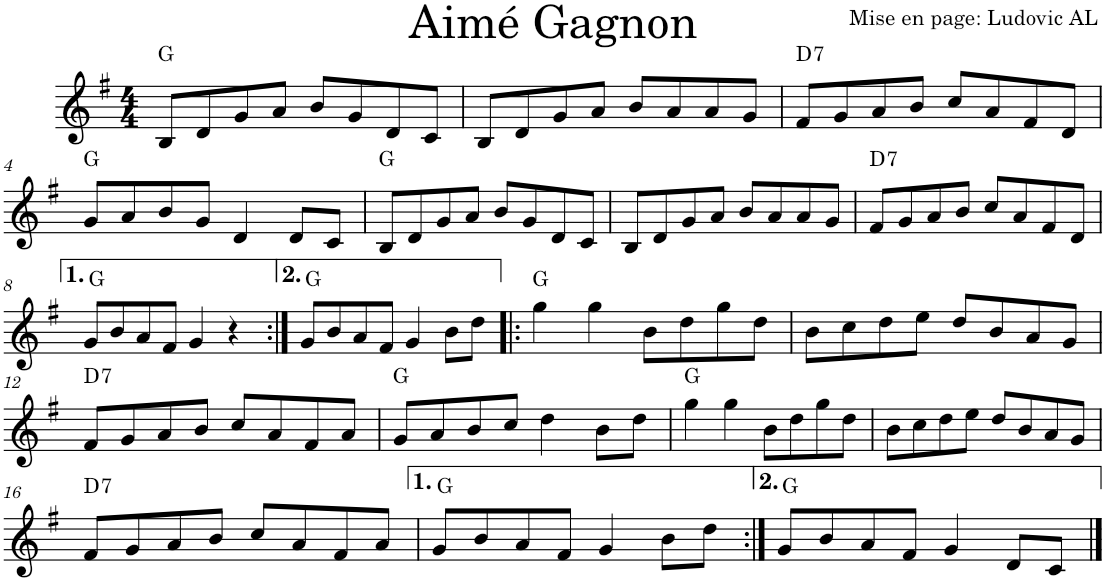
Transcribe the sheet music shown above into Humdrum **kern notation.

**kern	**harte
*part1	*part1
*staff1	*
*I"Violon	*
*I'Vln.	*
*clefG2	*
*k[f#]	*
*M4/4	*
=1	=1
8B/L	G:maj
8d/	.
8g/	.
8a/J	.
8b/L	.
8g/	.
8d/	.
8c/J	.
=2	=2
8B/L	.
8d/	.
8g/	.
8a/J	.
8b/L	.
8a/	.
8a/	.
8g/J	.
=3	=3
!	!LO:H:kt=7
8f#/L	D:7
8g/	.
8a/	.
8b/J	.
8cc/L	.
8a/	.
8f#/	.
8d/J	.
!!LO:LB:g=z
=4	=4
8g/L	G:maj
8a/	.
8b/	.
8g/J	.
4d/	.
8d/L	.
8c/J	.
=5	=5
8B/L	G:maj
8d/	.
8g/	.
8a/J	.
8b/L	.
8g/	.
8d/	.
8c/J	.
=6	=6
8B/L	.
8d/	.
8g/	.
8a/J	.
8b/L	.
8a/	.
8a/	.
8g/J	.
=7	=7
!	!LO:H:kt=7
8f#/L	D:7
8g/	.
8a/	.
8b/J	.
8cc/L	.
8a/	.
8f#/	.
8d/J	.
!!LO:LB:g=z
=8	=8
8g/L	G:maj
8b/	.
8a/	.
8f#/J	.
4g/	.
4r	.
=9:|!	=9:|!
8g/L	G:maj
8b/	.
8a/	.
8f#/J	.
4g/	.
8b\L	.
8dd\J	.
=10!|:	=10!|:
4gg\	G:maj
4gg\	.
8b\L	.
8dd\	.
8gg\	.
8dd\J	.
=11	=11
8b\L	.
8cc\	.
8dd\	.
8ee\J	.
8dd/L	.
8b/	.
8a/	.
8g/J	.
!!LO:LB:g=z
=12	=12
!	!LO:H:kt=7
8f#/L	D:7
8g/	.
8a/	.
8b/J	.
8cc/L	.
8a/	.
8f#/	.
8a/J	.
=13	=13
8g/L	G:maj
8a/	.
8b/	.
8cc/J	.
4dd\	.
8b\L	.
8dd\J	.
=14	=14
4gg\	G:maj
4gg\	.
8b\L	.
8dd\	.
8gg\	.
8dd\J	.
=15	=15
8b\L	.
8cc\	.
8dd\	.
8ee\J	.
8dd/L	.
8b/	.
8a/	.
8g/J	.
!!LO:LB:g=z
=16	=16
!	!LO:H:kt=7
8f#/L	D:7
8g/	.
8a/	.
8b/J	.
8cc/L	.
8a/	.
8f#/	.
8a/J	.
=17	=17
8g/L	G:maj
8b/	.
8a/	.
8f#/J	.
4g/	.
8b\L	.
8dd\J	.
=18:|!	=18:|!
8g/L	G:maj
8b/	.
8a/	.
8f#/J	.
4g/	.
8d/L	.
8c/J	.
==	==
*-	*-
